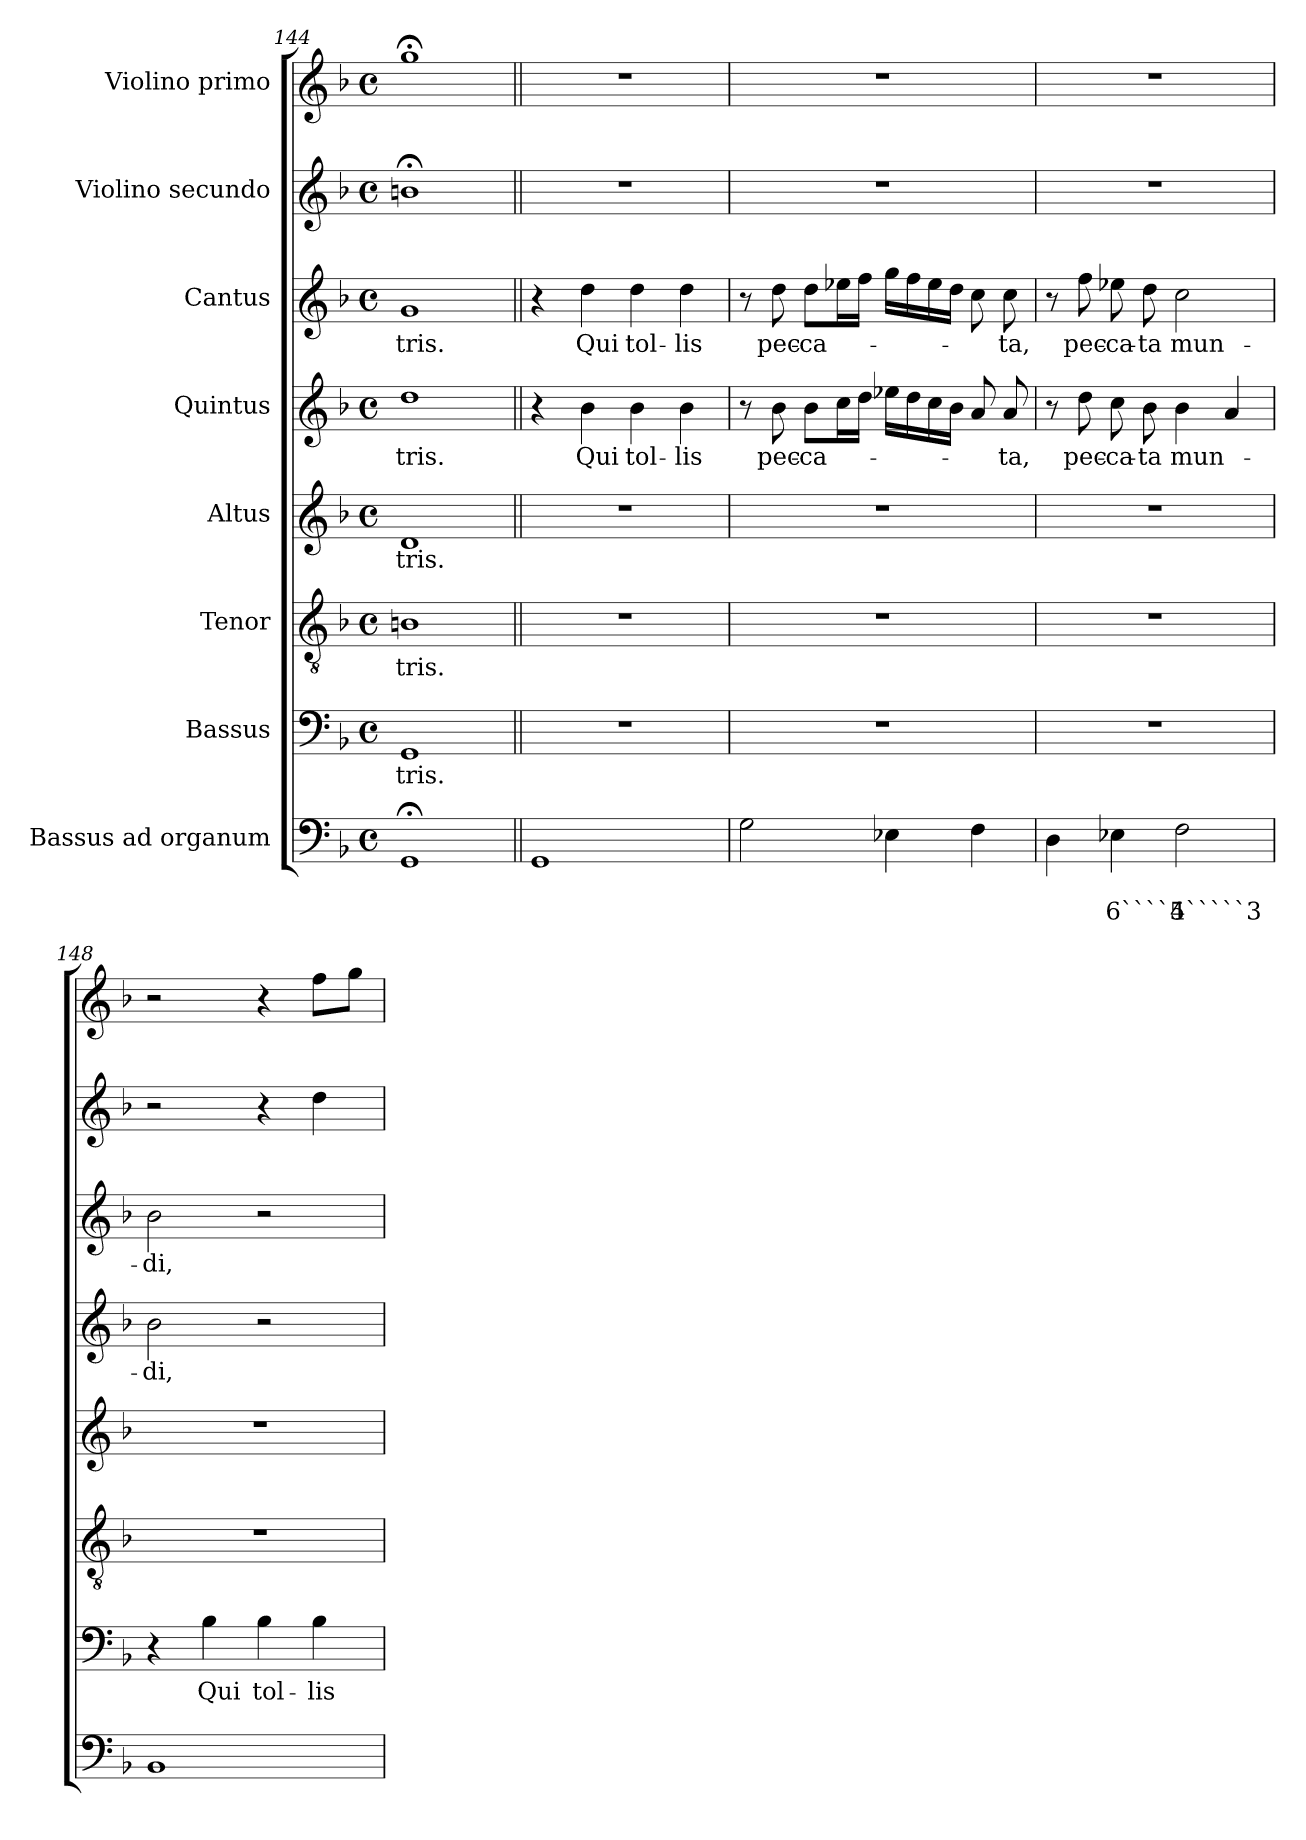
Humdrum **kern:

**kern	**text	**text	**kern	**text	**kern	**text	**kern	**text	**kern	**text	**kern	**text	**kern	**kern
*part8	*part8	*part8	*part7	*part7	*part6	*part6	*part5	*part5	*part4	*part4	*part3	*part3	*part2	*part1
*staff8	*staff8	*staff8	*staff7	*staff7	*staff6	*staff6	*staff5	*staff5	*staff4	*staff4	*staff3	*staff3	*staff2	*staff1
*I"Bassus ad  organum	*	*	*I"Bassus	*	*I"Tenor	*	*I"Altus	*	*I"Quintus	*	*I"Cantus	*	*I"Violino secundo	*I"Violino primo
*clefF4	*	*	*clefF4	*	*clefGv2	*	*clefG2	*	*clefG2	*	*clefG2	*	*clefG2	*clefG2
*k[b-]	*	*	*k[b-]	*	*k[b-]	*	*k[b-]	*	*k[b-]	*	*k[b-]	*	*k[b-]	*k[b-]
*F:	*	*	*F:	*	*F:	*	*F:	*	*F:	*	*F:	*	*F:	*F:
*M4/4	*	*	*M4/4	*	*M4/4	*	*M4/4	*	*M4/4	*	*M4/4	*	*M4/4	*M4/4
*met(c)	*	*	*met(c)	*	*met(c)	*	*met(c)	*	*met(c)	*	*met(c)	*	*met(c)	*met(c)
=144	=144	=144	=144	=144	=144	=144	=144	=144	=144	=144	=144	=144	=144	=144
!	!	!	!	!LO:LY:b	!	!LO:LY:b	!	!LO:LY:b	!	!LO:LY:b	!	!LO:LY:b	!	!
1GG;<	.	.	1GG	-tris.	1Bn	-tris.	1d	-tris.	1dd	-tris.	1g	-tris.	1bn;<	1gg;<
!!LO:LB:g=z
=145||	=145||	=145||	=145||	=145||	=145||	=145||	=145||	=145||	=145||	=145||	=145||	=145||	=145||	=145||
1GG	.	.	1r	.	1r	.	1r	.	4r	.	4r	.	1r	1r
!	!	!	!	!	!	!	!	!	!	!LO:LY:b	!	!LO:LY:b	!	!
.	.	.	.	.	.	.	.	.	4b-\	Qui	4dd\	Qui	.	.
!	!	!	!	!	!	!	!	!	!	!LO:LY:b	!	!LO:LY:b	!	!
.	.	.	.	.	.	.	.	.	4b-\	tol-	4dd\	tol-	.	.
!	!	!	!	!	!	!	!	!	!	!LO:LY:b	!	!LO:LY:b	!	!
.	.	.	.	.	.	.	.	.	4b-\	-lis	4dd\	-lis	.	.
=146	=146	=146	=146	=146	=146	=146	=146	=146	=146	=146	=146	=146	=146	=146
2G\	.	.	1r	.	1r	.	1r	.	8r	.	8r	.	1r	1r
!	!	!	!	!	!	!	!	!	!	!LO:LY:b	!	!LO:LY:b	!	!
.	.	.	.	.	.	.	.	.	8b-\	pec-	8dd\	pec-	.	.
!	!	!	!	!	!	!	!	!	!	!LO:LY:b	!	!LO:LY:b	!	!
.	.	.	.	.	.	.	.	.	8b-\L	-ca-	8dd\L	-ca-	.	.
.	.	.	.	.	.	.	.	.	16cc\L	.	16ee-X\L	.	.	.
.	.	.	.	.	.	.	.	.	16dd\JJ	.	16ff\JJ	.	.	.
4E-X\	.	.	.	.	.	.	.	.	16ee-X\LL	.	16gg\LL	.	.	.
.	.	.	.	.	.	.	.	.	16dd\	.	16ff\	.	.	.
.	.	.	.	.	.	.	.	.	16cc\	.	16ee-\	.	.	.
.	.	.	.	.	.	.	.	.	16b-\JJ	.	16dd\JJ	.	.	.
4F\	.	.	.	.	.	.	.	.	8a/	.	8cc\	.	.	.
!	!	!	!	!	!	!	!	!	!	!LO:LY:b	!	!LO:LY:b	!	!
.	.	.	.	.	.	.	.	.	8a/	-ta,	8cc\	-ta,	.	.
=147	=147	=147	=147	=147	=147	=147	=147	=147	=147	=147	=147	=147	=147	=147
4D\	.	.	1r	.	1r	.	1r	.	8r	.	8r	.	1r	1r
!	!	!	!	!	!	!	!	!	!	!LO:LY:b	!	!LO:LY:b	!	!
.	.	.	.	.	.	.	.	.	8dd\	pec-	8ff\	pec-	.	.
!	!	!LO:LY:b	!	!	!	!	!	!	!	!LO:LY:b	!	!LO:LY:b	!	!
4E-X\	.	6````5	.	.	.	.	.	.	8cc\	-ca-	8ee-X\	-ca-	.	.
!	!	!	!	!	!	!	!	!	!	!LO:LY:b	!	!LO:LY:b	!	!
.	.	.	.	.	.	.	.	.	8b-\	-ta	8dd\	-ta	.	.
!	!	!LO:LY:b	!	!	!	!	!	!	!	!LO:LY:b	!	!LO:LY:b	!	!
2F\	.	4`````3	.	.	.	.	.	.	4b-\	mun-	2cc\	mun-	.	.
.	.	.	.	.	.	.	.	.	4a/	.	.	.	.	.
=148	=148	=148	=148	=148	=148	=148	=148	=148	=148	=148	=148	=148	=148	=148
!	!	!	!	!	!	!	!	!	!	!LO:LY:b	!	!LO:LY:b	!	!
1BB-	.	.	4r	.	1r	.	1r	.	2b-\	-di,	2b-\	-di,	2r	2r
!	!	!	!	!LO:LY:b	!	!	!	!	!	!	!	!	!	!
.	.	.	4B-\	Qui	.	.	.	.	.	.	.	.	.	.
!	!	!	!	!LO:LY:b	!	!	!	!	!	!	!	!	!	!
.	.	.	4B-\	tol-	.	.	.	.	2r	.	2r	.	4r	4r
!	!	!	!	!LO:LY:b	!	!	!	!	!	!	!	!	!	!
.	.	.	4B-\	-lis	.	.	.	.	.	.	.	.	4dd\	8ff\L
.	.	.	.	.	.	.	.	.	.	.	.	.	.	8gg\J
=	=	=	=	=	=	=	=	=	=	=	=	=	=	=
*-	*-	*-	*-	*-	*-	*-	*-	*-	*-	*-	*-	*-	*-	*-
